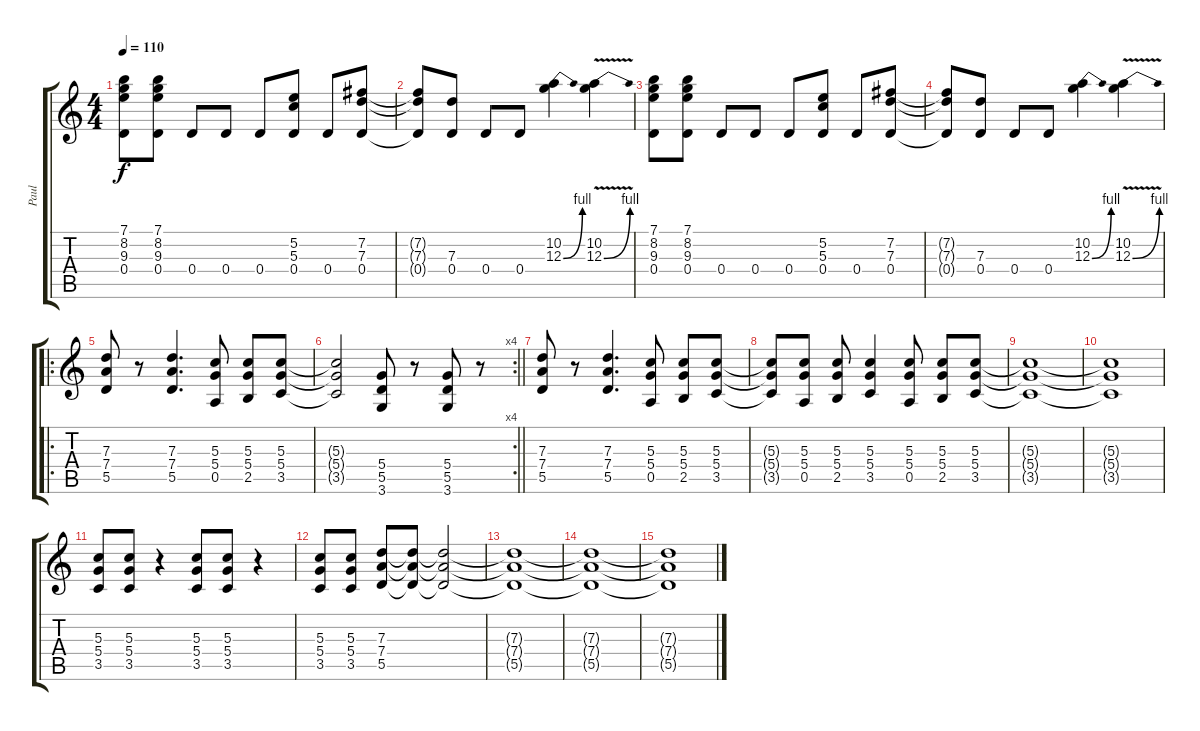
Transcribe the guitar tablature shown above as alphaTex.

\track ("Paul" "Paul") {instrument acousticguitarsteel}
\staff {score tabs}
\tuning (E4 B3 G3 D3 A2 E2) {hide}
\ts (4 4)
\tempo 110
\clef g2
\ks c
(7.1 8.2 9.3 0.4).8{dy f} (7.1 8.2 9.3 0.4).8 0.4.8 0.4.8 0.4.8 (5.2 5.3 0.4).8 0.4.8 (7.2 7.3 0.4).8 |
(7.2{t} 7.3{t} 0.4{t}).8 (7.3 0.4).8 0.4.8 0.4.8 (10.2 12.3{be (bend 0 0 60 4)}).4 (10.2 12.3{be (bend 0 0 60 4) v}).4 |
(7.1 8.2 9.3 0.4).8 (7.1 8.2 9.3 0.4).8 0.4.8 0.4.8 0.4.8 (5.2 5.3 0.4).8 0.4.8 (7.2 7.3 0.4).8 |
(7.2{t} 7.3{t} 0.4{t}).8 (7.3 0.4).8 0.4.8 0.4.8 (10.2 12.3{be (bend 0 0 60 4)}).4 (10.2 12.3{be (bend 0 0 60 4) v}).4 |
\ro
(7.3 7.4 5.5).8 r.8 (7.3 7.4 5.5).4{d} (5.3 5.4 0.5).8 (5.3 5.4 2.5).8 (5.3 5.4 3.5).8 |
\rc 4
\barLineRight lightlight
(5.3{t} 5.4{t} 3.5{t}).2 (5.4 5.5 3.6).8 r.8 (5.4 5.5 3.6).8 r.8 |
(7.3 7.4 5.5).8 r.8 (7.3 7.4 5.5).4{d} (5.3 5.4 0.5).8 (5.3 5.4 2.5).8 (5.3 5.4 3.5).8 |
(5.3{t} 5.4{t} 3.5{t}).8 (5.3 5.4 0.5).8 (5.3 5.4 2.5).8 (5.3 5.4 3.5).4 (5.3 5.4 0.5).8 (5.3 5.4 2.5).8 (5.3 5.4 3.5).8 |
(5.3{t} 5.4{t} 3.5{t}).1 |
(5.3{t} 5.4{t} 3.5{t}).1 |
(5.3 5.4 3.5).8 (5.3 5.4 3.5).8 r.4 (5.3 5.4 3.5).8 (5.3 5.4 3.5).8 r.4 |
(5.3 5.4 3.5).8 (5.3 5.4 3.5).8 (7.3 7.4 5.5).8 (7.3{t} 7.4{t} 5.5{t}).8 (7.3{t} 7.4{t} 5.5{t}).2 |
(7.3{t} 7.4{t} 5.5{t}).1 |
(7.3{t} 7.4{t} 5.5{t}).1 |
(7.3{t} 7.4{t} 5.5{t}).1
